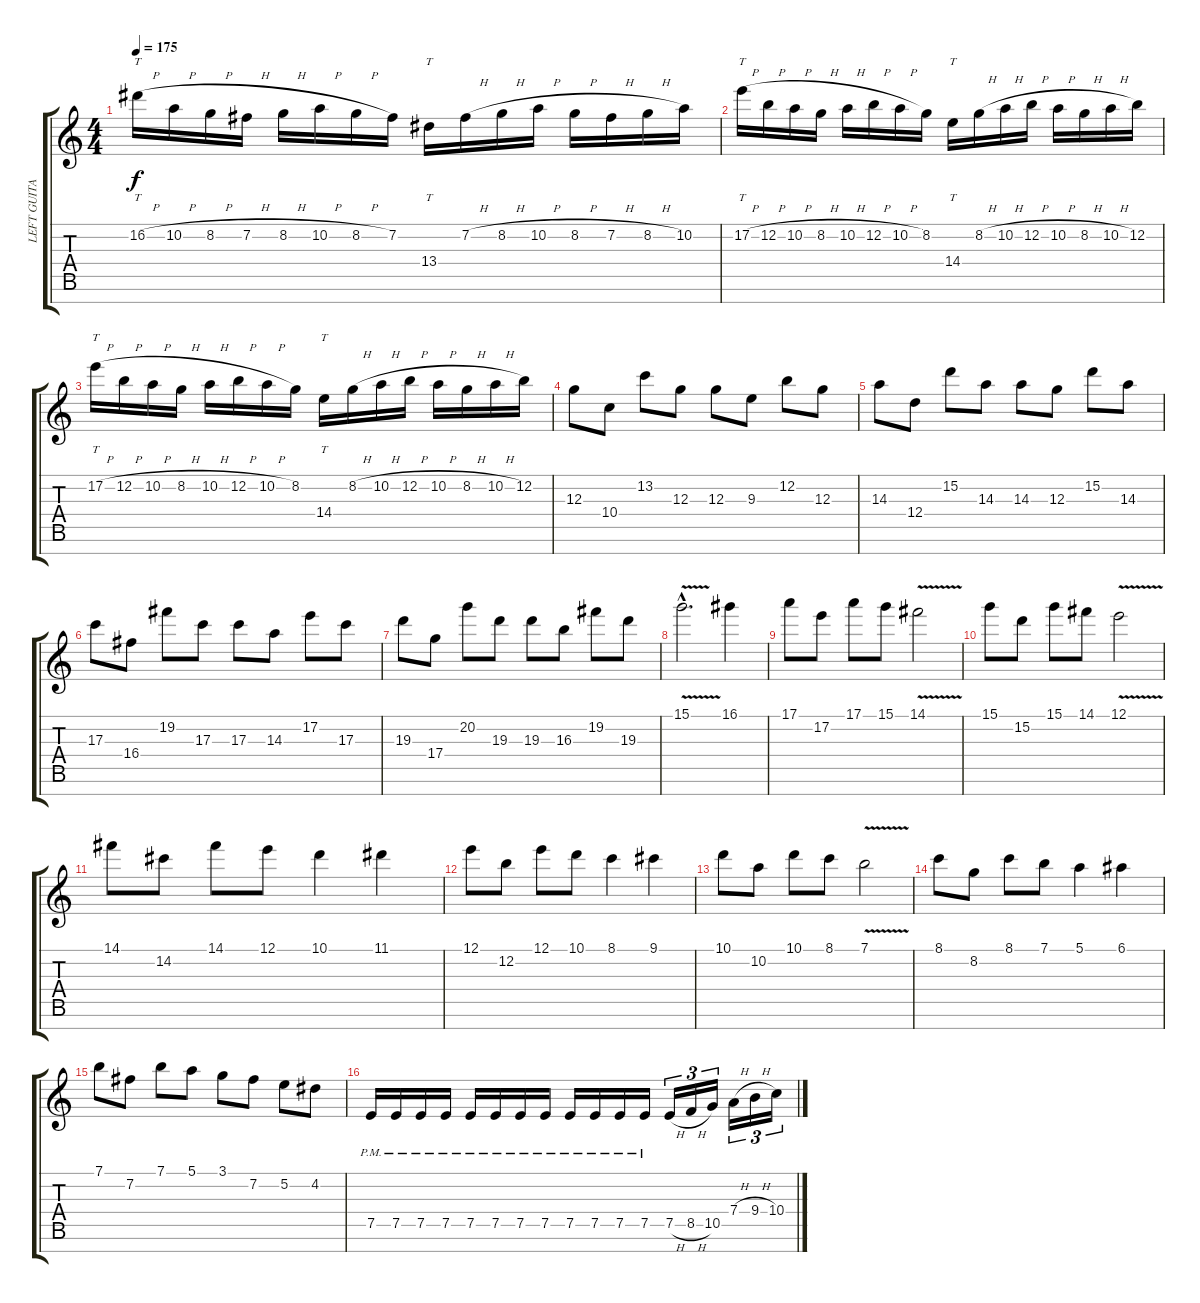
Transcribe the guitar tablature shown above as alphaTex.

\track ("LEFT GUITAR (Heri)" "LEFT GUITA") {instrument overdrivenguitar}
\staff {score tabs}
\tuning (E4 B3 G3 D3 A2 E2 B1) {hide}
\ts (4 4)
\tempo 175
\clef g2
\ks c
16.2{h}.16{tt dy f} 10.2{h}.16 8.2{h}.16 7.2{h}.16 8.2{h}.16 10.2{h}.16 8.2{h}.16 7.2.16 13.4.16{tt} 7.2{h}.16 8.2{h}.16 10.2{h}.16 8.2{h}.16 7.2{h}.16 8.2{h}.16 10.2.16 |
17.2{h}.16{tt} 12.2{h}.16 10.2{h}.16 8.2{h}.16 10.2{h}.16 12.2{h}.16 10.2{h}.16 8.2.16 14.4.16{tt} 8.2{h}.16 10.2{h}.16 12.2{h}.16 10.2{h}.16 8.2{h}.16 10.2{h}.16 12.2.16 |
17.2{h}.16{tt} 12.2{h}.16 10.2{h}.16 8.2{h}.16 10.2{h}.16 12.2{h}.16 10.2{h}.16 8.2.16 14.4.16{tt} 8.2{h}.16 10.2{h}.16 12.2{h}.16 10.2{h}.16 8.2{h}.16 10.2{h}.16 12.2.16 |
12.3.8 10.4.8 13.2.8 12.3.8 12.3.8 9.3.8 12.2.8 12.3.8 |
14.3.8 12.4.8 15.2.8 14.3.8 14.3.8 12.3.8 15.2.8 14.3.8 |
17.3.8 16.4.8 19.2.8 17.3.8 17.3.8 14.3.8 17.2.8 17.3.8 |
19.3.8 17.4.8 20.2.8 19.3.8 19.3.8 16.3.8 19.2.8 19.3.8 |
15.1{v hac}.2{d} 16.1.4 |
17.1.8 17.2.8 17.1.8 15.1.8 14.1{v}.2 |
15.1.8 15.2.8 15.1.8 14.1.8 12.1{v}.2 |
14.1.8 14.2.8 14.1.8 12.1.8 10.1.4 11.1.4 |
12.1.8 12.2.8 12.1.8 10.1.8 8.1.4 9.1.4 |
10.1.8 10.2.8 10.1.8 8.1.8 7.1{v}.2 |
8.1.8 8.2.8 8.1.8 7.1.8 5.1.4 6.1.4 |
7.1.8 7.2.8 7.1.8 5.1.8 3.1.8 7.2.8 5.2.8 4.2.8 |
7.5{pm}.16 7.5{pm}.16 7.5{pm}.16 7.5{pm}.16 7.5{pm}.16 7.5{pm}.16 7.5{pm}.16 7.5{pm}.16 7.5{pm}.16 7.5{pm}.16 7.5{pm}.16 7.5{pm}.16 7.5{h}.16{tu (3 2)} 8.5{h}.16{tu (3 2)} 10.5.16{tu (3 2)} 7.4{h}.16{tu (3 2)} 9.4{h}.16{tu (3 2)} 10.4.16{tu (3 2)}
